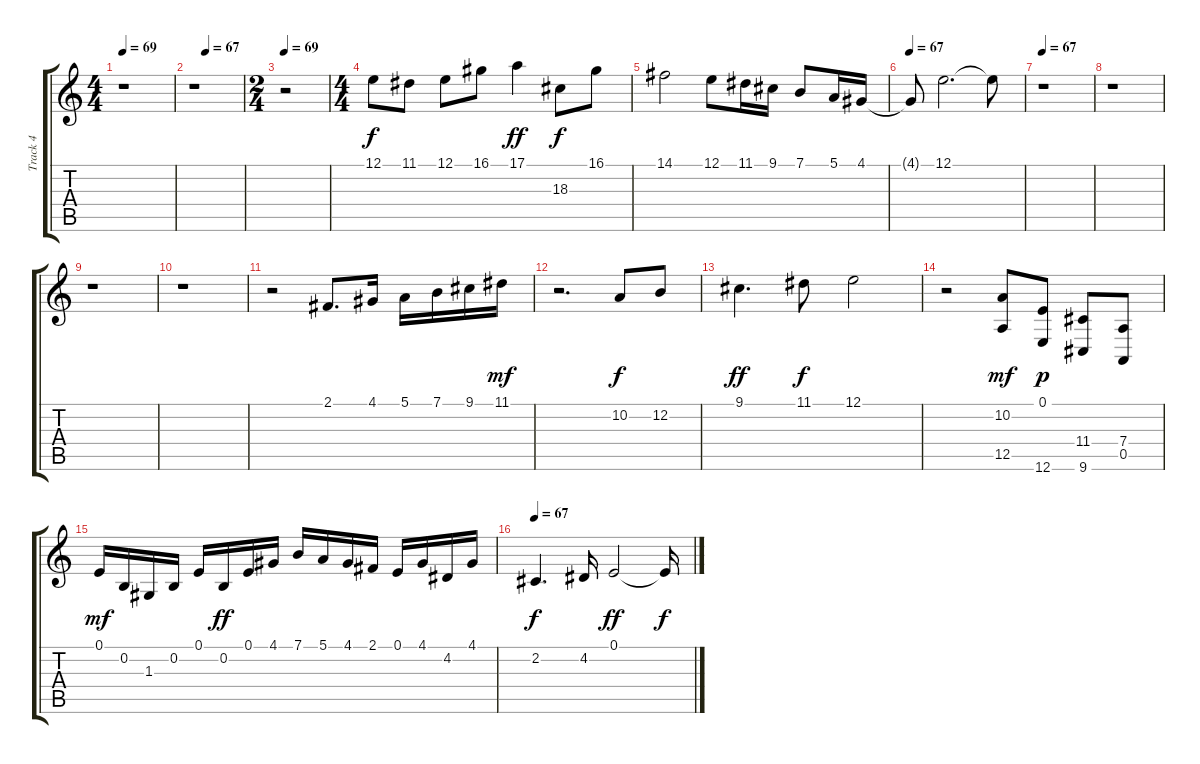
\track ("Track 4" "Track 4") {instrument stringensemble1}
\staff {score tabs}
\tuning (E4 B3 G3 D3 A2 E2) {hide}
\ts (4 4)
\tempo 69
\clef g2
\ks c
r.1{dy f} |
\tempo (67 0.25)
r.1 |
\ts (2 4)
\tempo 69
r.2 |
\ts (4 4)
12.1.8 11.1.8 12.1.8 16.1.8 17.1.4{dy ff} 18.3.8{dy f} 16.1.8 |
14.1.2 12.1.8 11.1.16 9.1.16 7.1.8 5.1.16 4.1.16 |
\tempo 67
4.1{t}.8 12.1.2{d} 12.1{t}.8 |
\tempo 67
r.1 |
r.1 |
r.1 |
r.1 |
r.2 2.1.8{d} 4.1.16 5.1.16 7.1.16 9.1.16 11.1.16{dy mf} |
r.2{d} 10.2.8{dy f} 12.2.8 |
9.1.4{d dy ff} 11.1.8{dy f} 12.1.2 |
r.2 (10.2 12.5).8{dy mf} (0.1 12.6).8{dy p} (11.4 9.6).8 (7.4 0.5).8 |
0.1.16{dy mf} 0.2.16 1.3.16 0.2.16 0.1.16 0.2.16{dy ff} 0.1.16 4.1.16 7.1.16 5.1.16 4.1.16 2.1.16 0.1.16 4.1.16 4.2.16 4.1.16 |
\tempo 67
2.2.4{d dy f} 4.2.16 0.1.2{dy ff} 0.1{t}.16{dy f}
